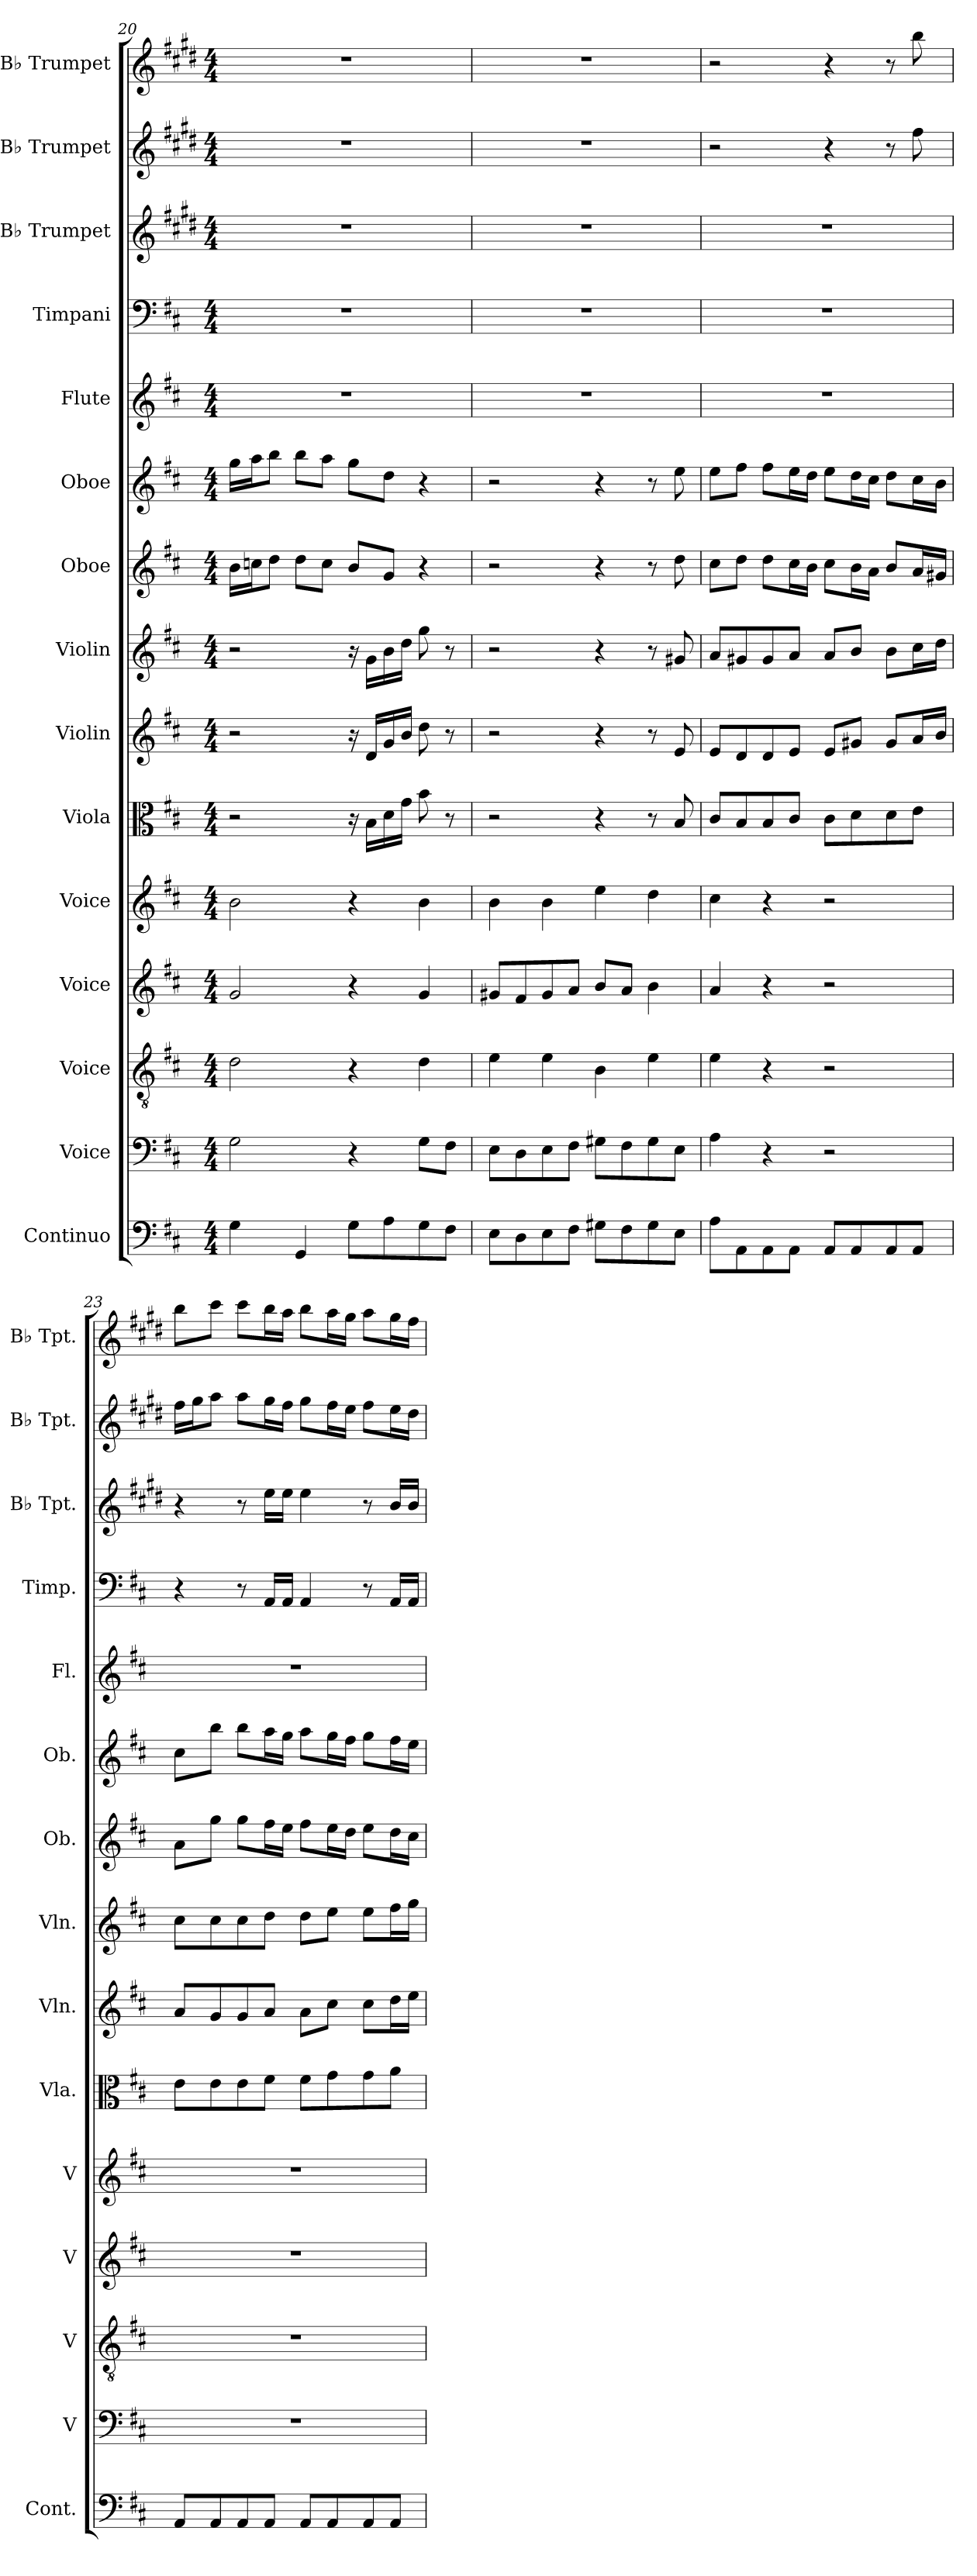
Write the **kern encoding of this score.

**kern	**kern	**kern	**kern	**kern	**kern	**kern	**kern	**kern	**kern	**kern	**kern	**kern	**kern	**kern
*part15	*part14	*part13	*part12	*part11	*part10	*part9	*part8	*part7	*part6	*part5	*part4	*part3	*part2	*part1
*staff15	*staff14	*staff13	*staff12	*staff11	*staff10	*staff9	*staff8	*staff7	*staff6	*staff5	*staff4	*staff3	*staff2	*staff1
*I"Continuo	*I"Voice	*I"Voice	*I"Voice	*I"Voice	*I"Viola	*I"Violin	*I"Violin	*I"Oboe	*I"Oboe	*I"Flute	*I"Timpani	*I"B♭ Trumpet	*I"B♭ Trumpet	*I"B♭ Trumpet
*I'Cont.	*I'V	*I'V	*I'V	*I'V	*I'Vla.	*I'Vln.	*I'Vln.	*I'Ob.	*I'Ob.	*I'Fl.	*I'Timp.	*I'B♭ Tpt.	*I'B♭ Tpt.	*I'B♭ Tpt.
!!LO:PB:g=z
*clefF4	*clefF4	*clefGv2	*clefG2	*clefG2	*clefC3	*clefG2	*clefG2	*clefG2	*clefG2	*clefG2	*clefF4	*clefG2	*clefG2	*clefG2
*ITrd7c12	*	*	*	*	*	*	*	*	*	*	*	*ITrd1c2	*ITrd1c2	*ITrd1c2
*k[f#c#]	*k[f#c#]	*k[f#c#]	*k[f#c#]	*k[f#c#]	*k[f#c#]	*k[f#c#]	*k[f#c#]	*k[f#c#]	*k[f#c#]	*k[f#c#]	*k[f#c#]	*k[f#c#]	*k[f#c#]	*k[f#c#]
*M4/4	*M4/4	*M4/4	*M4/4	*M4/4	*M4/4	*M4/4	*M4/4	*M4/4	*M4/4	*M4/4	*M4/4	*M4/4	*M4/4	*M4/4
=20	=20	=20	=20	=20	=20	=20	=20	=20	=20	=20	=20	=20	=20	=20
4GG\	2G\	2d\	2g/	2b\	2r	2r	2r	16b\LL	16gg\LL	1r	1r	1r	1r	1r
.	.	.	.	.	.	.	.	16ccn\J	16aa\J	.	.	.	.	.
.	.	.	.	.	.	.	.	8dd\J	8bb\J	.	.	.	.	.
4GGG/	.	.	.	.	.	.	.	8dd\L	8bb\L	.	.	.	.	.
.	.	.	.	.	.	.	.	8cc\J	8aa\J	.	.	.	.	.
8GG\L	4r	4r	4r	4r	16r	16r	16r	8b/L	8gg\L	.	.	.	.	.
.	.	.	.	.	16B\LL	16d/LL	16g\LL	.	.	.	.	.	.	.
8AA\	.	.	.	.	16d\	16g/	16b\	8g/J	8dd\J	.	.	.	.	.
.	.	.	.	.	16g\JJ	16b/JJ	16dd\JJ	.	.	.	.	.	.	.
8GG\	8G\L	4d\	4g/	4b\	8b\	8dd\	8gg\	4r	4r	.	.	.	.	.
8FF#\J	8F#\J	.	.	.	8r	8r	8r	.	.	.	.	.	.	.
=21	=21	=21	=21	=21	=21	=21	=21	=21	=21	=21	=21	=21	=21	=21
8EE\L	8E\L	4e\	8g#X/L	4b\	2r	2r	2r	2r	2r	1r	1r	1r	1r	1r
8DD\	8D\	.	8f#/	.	.	.	.	.	.	.	.	.	.	.
8EE\	8E\	4e\	8g#/	4b\	.	.	.	.	.	.	.	.	.	.
8FF#\J	8F#\J	.	8a/J	.	.	.	.	.	.	.	.	.	.	.
8GG#X\L	8G#X\L	4B\	8b/L	4ee\	4r	4r	4r	4r	4r	.	.	.	.	.
8FF#\	8F#\	.	8a/J	.	.	.	.	.	.	.	.	.	.	.
8GG#\	8G#\	4e\	4b\	4dd\	8r	8r	8r	8r	8r	.	.	.	.	.
8EE\J	8E\J	.	.	.	8B/	8e/	8g#X/	8dd\	8ee\	.	.	.	.	.
=22	=22	=22	=22	=22	=22	=22	=22	=22	=22	=22	=22	=22	=22	=22
8AA\L	4A\	4e\	4a/	4cc#\	8c#/L	8e/L	8a/L	8cc#\L	8ee\L	1r	1r	1r	2r	2r
8AAA\	.	.	.	.	8B/	8d/	8g#X/	8dd\J	8ff#\J	.	.	.	.	.
8AAA\	4r	4r	4r	4r	8B/	8d/	8g#/	8dd\L	8ff#\L	.	.	.	.	.
8AAA\J	.	.	.	.	8c#/J	8e/J	8a/J	16cc#\L	16ee\L	.	.	.	.	.
.	.	.	.	.	.	.	.	16b\JJ	16dd\JJ	.	.	.	.	.
8AAA/L	2r	2r	2r	2r	8c#\L	8e/L	8a/L	8cc#\L	8ee\L	.	.	.	4r	4r
8AAA/	.	.	.	.	8d\	8g#X/J	8b/J	16b\L	16dd\L	.	.	.	.	.
.	.	.	.	.	.	.	.	16a\JJ	16cc#\JJ	.	.	.	.	.
8AAA/	.	.	.	.	8d\	8g#/L	8b\L	8b/L	8dd\L	.	.	.	8r	8r
8AAA/J	.	.	.	.	8e\J	16a/L	16cc#\L	16a/L	16cc#\L	.	.	.	8ee\	8aa\
.	.	.	.	.	.	16b/JJ	16dd\JJ	16g#X/JJ	16b\JJ	.	.	.	.	.
!!LO:PB:g=z
=23	=23	=23	=23	=23	=23	=23	=23	=23	=23	=23	=23	=23	=23	=23
8AAA/L	1r	1r	1r	1r	8e\L	8a/L	8cc#\L	8a\L	8cc#\L	1r	4r	4r	16ee\LL	8aa\L
.	.	.	.	.	.	.	.	.	.	.	.	.	16ff#\J	.
8AAA/	.	.	.	.	8e\	8g/	8cc#\	8gg\J	8bb\J	.	.	.	8gg\J	8bb\J
8AAA/	.	.	.	.	8e\	8g/	8cc#\	8gg\L	8bb\L	.	8r	8r	8gg\L	8bb\L
8AAA/J	.	.	.	.	8f#\J	8a/J	8dd\J	16ff#\L	16aa\L	.	16AA/LL	16dd\LL	16ff#\L	16aa\L
.	.	.	.	.	.	.	.	16ee\JJ	16gg\JJ	.	16AA/JJ	16dd\JJ	16ee\JJ	16gg\JJ
8AAA/L	.	.	.	.	8f#\L	8a\L	8dd\L	8ff#\L	8aa\L	.	4AA/	4dd\	8ff#\L	8aa\L
8AAA/	.	.	.	.	8g\	8cc#\J	8ee\J	16ee\L	16gg\L	.	.	.	16ee\L	16gg\L
.	.	.	.	.	.	.	.	16dd\JJ	16ff#\JJ	.	.	.	16dd\JJ	16ff#\JJ
8AAA/	.	.	.	.	8g\	8cc#\L	8ee\L	8ee\L	8gg\L	.	8r	8r	8ee\L	8gg\L
8AAA/J	.	.	.	.	8a\J	16dd\L	16ff#\L	16dd\L	16ff#\L	.	16AA/LL	16a/LL	16dd\L	16ff#\L
.	.	.	.	.	.	16ee\JJ	16gg\JJ	16cc#\JJ	16ee\JJ	.	16AA/JJ	16a/JJ	16cc#\JJ	16ee\JJ
=	=	=	=	=	=	=	=	=	=	=	=	=	=	=
*-	*-	*-	*-	*-	*-	*-	*-	*-	*-	*-	*-	*-	*-	*-
